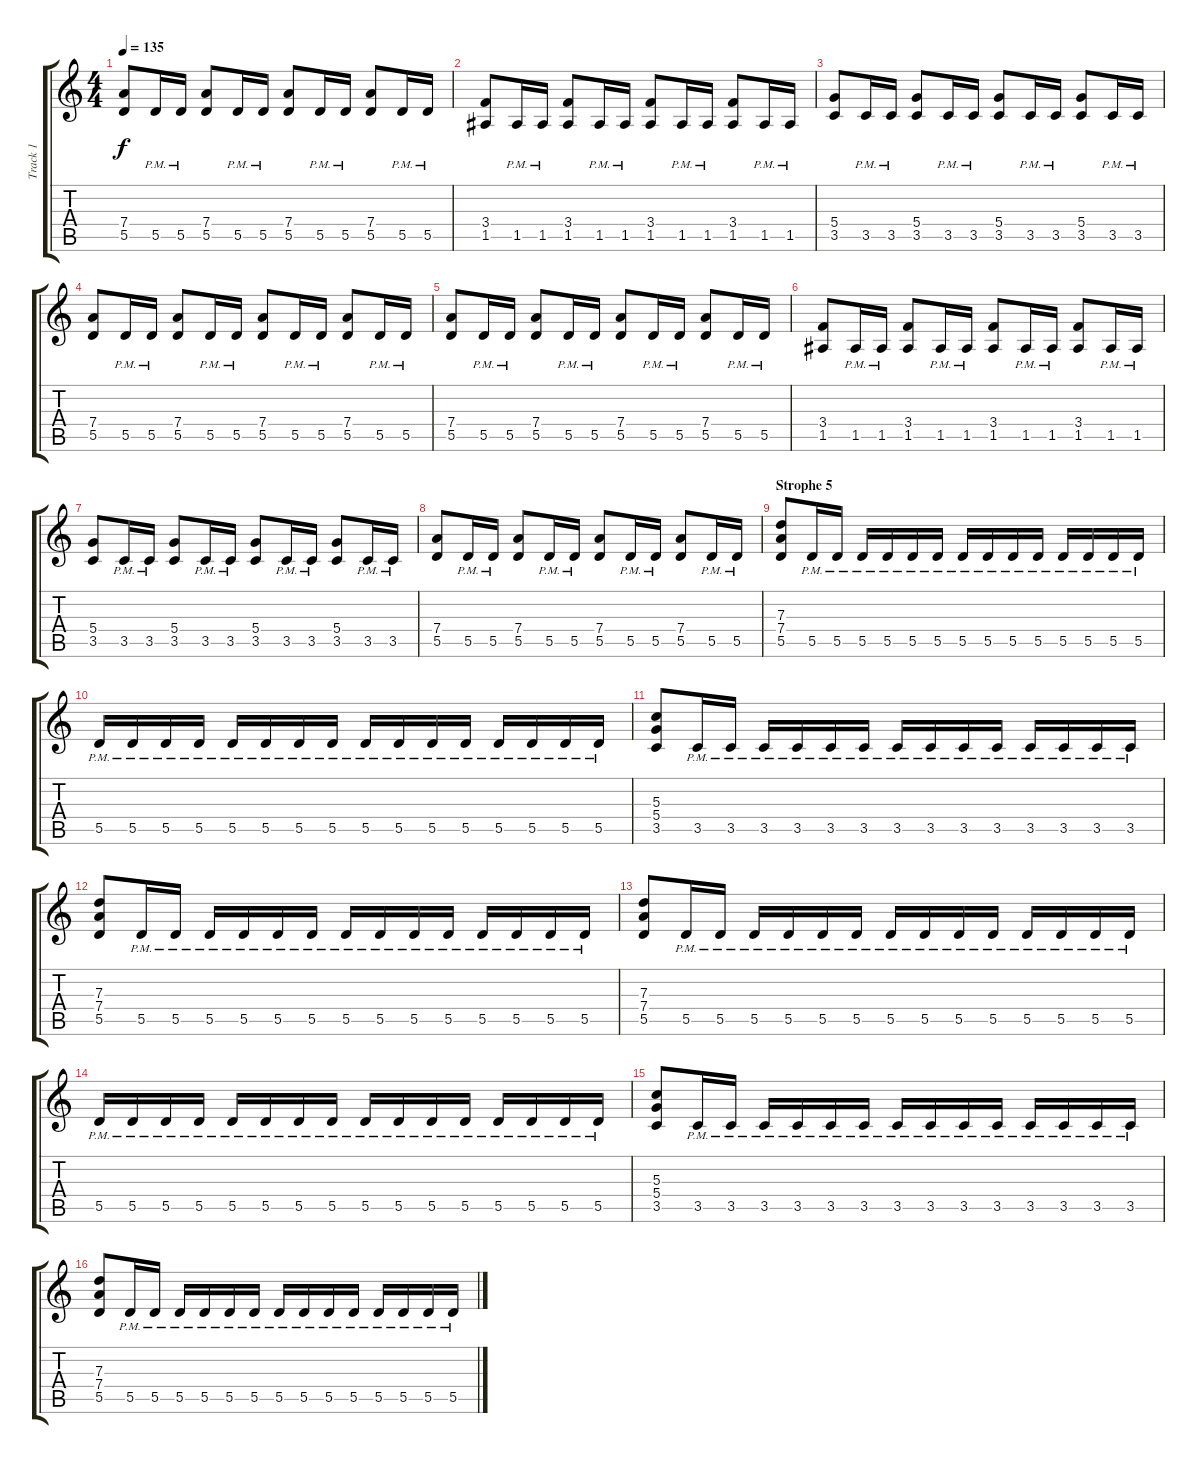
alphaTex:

\track ("Track 1" "Track 1") {instrument distortionguitar}
\staff {score tabs}
\tuning (E4 B3 G3 D3 A2 E2) {hide}
\ts (4 4)
\tempo 135
\clef g2
\ks c
(7.4 5.5).8{dy f} 5.5{pm}.16 5.5{pm}.16 (7.4 5.5).8 5.5{pm}.16 5.5{pm}.16 (7.4 5.5).8 5.5{pm}.16 5.5{pm}.16 (7.4 5.5).8 5.5{pm}.16 5.5{pm}.16 |
(3.4 1.5).8 1.5{pm}.16 1.5{pm}.16 (3.4 1.5).8 1.5{pm}.16 1.5{pm}.16 (3.4 1.5).8 1.5{pm}.16 1.5{pm}.16 (3.4 1.5).8 1.5{pm}.16 1.5{pm}.16 |
(5.4 3.5).8 3.5{pm}.16 3.5{pm}.16 (5.4 3.5).8 3.5{pm}.16 3.5{pm}.16 (5.4 3.5).8 3.5{pm}.16 3.5{pm}.16 (5.4 3.5).8 3.5{pm}.16 3.5{pm}.16 |
(7.4 5.5).8 5.5{pm}.16 5.5{pm}.16 (7.4 5.5).8 5.5{pm}.16 5.5{pm}.16 (7.4 5.5).8 5.5{pm}.16 5.5{pm}.16 (7.4 5.5).8 5.5{pm}.16 5.5{pm}.16 |
(7.4 5.5).8 5.5{pm}.16 5.5{pm}.16 (7.4 5.5).8 5.5{pm}.16 5.5{pm}.16 (7.4 5.5).8 5.5{pm}.16 5.5{pm}.16 (7.4 5.5).8 5.5{pm}.16 5.5{pm}.16 |
(3.4 1.5).8 1.5{pm}.16 1.5{pm}.16 (3.4 1.5).8 1.5{pm}.16 1.5{pm}.16 (3.4 1.5).8 1.5{pm}.16 1.5{pm}.16 (3.4 1.5).8 1.5{pm}.16 1.5{pm}.16 |
(5.4 3.5).8 3.5{pm}.16 3.5{pm}.16 (5.4 3.5).8 3.5{pm}.16 3.5{pm}.16 (5.4 3.5).8 3.5{pm}.16 3.5{pm}.16 (5.4 3.5).8 3.5{pm}.16 3.5{pm}.16 |
(7.4 5.5).8 5.5{pm}.16 5.5{pm}.16 (7.4 5.5).8 5.5{pm}.16 5.5{pm}.16 (7.4 5.5).8 5.5{pm}.16 5.5{pm}.16 (7.4 5.5).8 5.5{pm}.16 5.5{pm}.16 |
\section ("" "Strophe 5")
(7.3 7.4 5.5).8 5.5{pm}.16 5.5{pm}.16 5.5{pm}.16 5.5{pm}.16 5.5{pm}.16 5.5{pm}.16 5.5{pm}.16 5.5{pm}.16 5.5{pm}.16 5.5{pm}.16 5.5{pm}.16 5.5{pm}.16 5.5{pm}.16 5.5{pm}.16 |
5.5{pm}.16 5.5{pm}.16 5.5{pm}.16 5.5{pm}.16 5.5{pm}.16 5.5{pm}.16 5.5{pm}.16 5.5{pm}.16 5.5{pm}.16 5.5{pm}.16 5.5{pm}.16 5.5{pm}.16 5.5{pm}.16 5.5{pm}.16 5.5{pm}.16 5.5{pm}.16 |
(5.3 5.4 3.5).8 3.5{pm}.16 3.5{pm}.16 3.5{pm}.16 3.5{pm}.16 3.5{pm}.16 3.5{pm}.16 3.5{pm}.16 3.5{pm}.16 3.5{pm}.16 3.5{pm}.16 3.5{pm}.16 3.5{pm}.16 3.5{pm}.16 3.5{pm}.16 |
(7.3 7.4 5.5).8 5.5{pm}.16 5.5{pm}.16 5.5{pm}.16 5.5{pm}.16 5.5{pm}.16 5.5{pm}.16 5.5{pm}.16 5.5{pm}.16 5.5{pm}.16 5.5{pm}.16 5.5{pm}.16 5.5{pm}.16 5.5{pm}.16 5.5{pm}.16 |
(7.3 7.4 5.5).8 5.5{pm}.16 5.5{pm}.16 5.5{pm}.16 5.5{pm}.16 5.5{pm}.16 5.5{pm}.16 5.5{pm}.16 5.5{pm}.16 5.5{pm}.16 5.5{pm}.16 5.5{pm}.16 5.5{pm}.16 5.5{pm}.16 5.5{pm}.16 |
5.5{pm}.16 5.5{pm}.16 5.5{pm}.16 5.5{pm}.16 5.5{pm}.16 5.5{pm}.16 5.5{pm}.16 5.5{pm}.16 5.5{pm}.16 5.5{pm}.16 5.5{pm}.16 5.5{pm}.16 5.5{pm}.16 5.5{pm}.16 5.5{pm}.16 5.5{pm}.16 |
(5.3 5.4 3.5).8 3.5{pm}.16 3.5{pm}.16 3.5{pm}.16 3.5{pm}.16 3.5{pm}.16 3.5{pm}.16 3.5{pm}.16 3.5{pm}.16 3.5{pm}.16 3.5{pm}.16 3.5{pm}.16 3.5{pm}.16 3.5{pm}.16 3.5{pm}.16 |
(7.3 7.4 5.5).8 5.5{pm}.16 5.5{pm}.16 5.5{pm}.16 5.5{pm}.16 5.5{pm}.16 5.5{pm}.16 5.5{pm}.16 5.5{pm}.16 5.5{pm}.16 5.5{pm}.16 5.5{pm}.16 5.5{pm}.16 5.5{pm}.16 5.5{pm}.16
